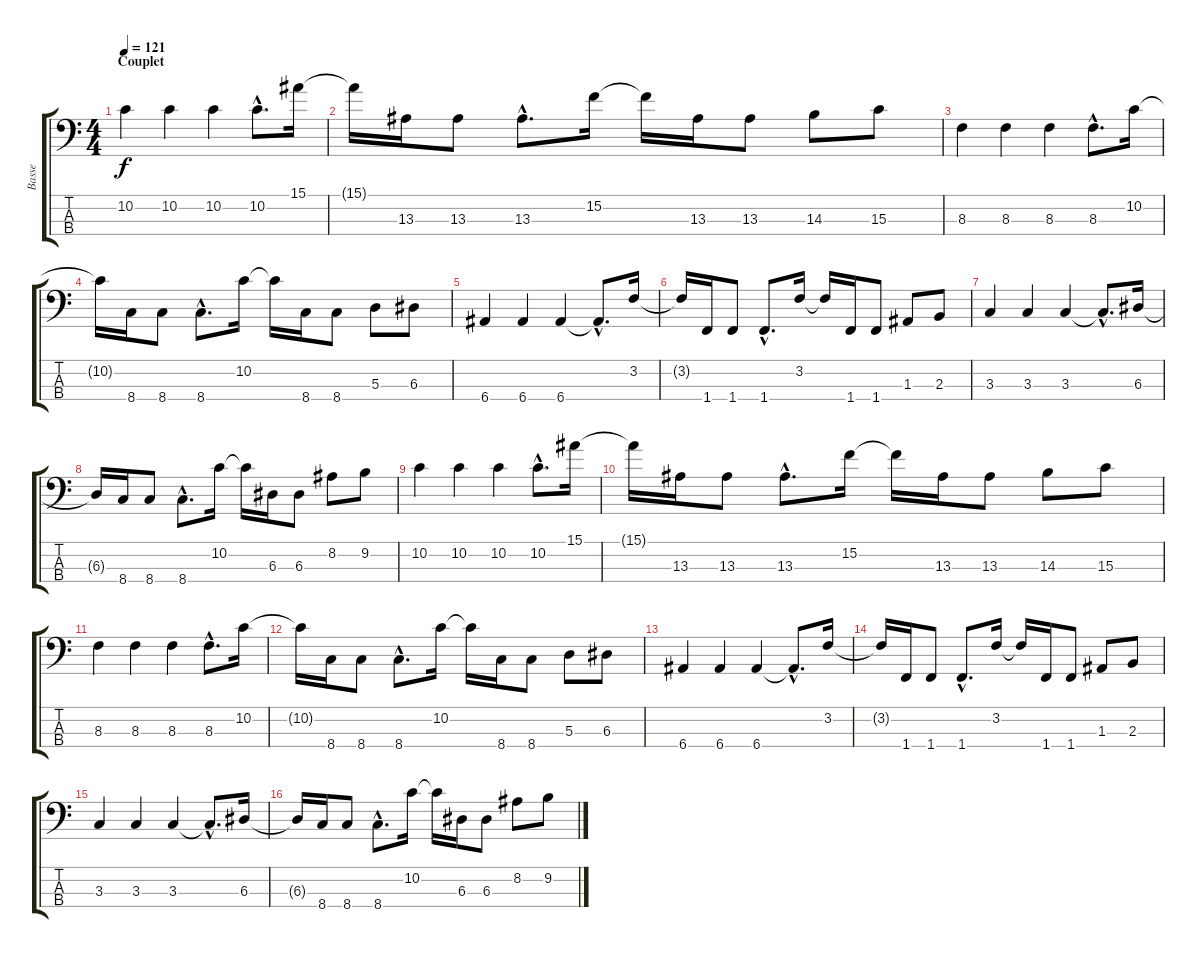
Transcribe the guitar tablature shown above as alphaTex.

\track ("Basse" "Basse") {instrument fretlessbass}
\staff {score tabs}
\tuning (G2 D2 A1 E1) {hide}
\ts (4 4)
\section ("" "Couplet")
\tempo 121
\clef f4
\ks c
10.2.4{dy f} 10.2.4 10.2.4 10.2{hac}.8{d} 15.1.16 |
15.1{t}.16 13.3.16 13.3.8 13.3{hac}.8{d} 15.2.16 15.2{t}.16 13.3.16 13.3.8 14.3.8 15.3.8 |
8.3.4 8.3.4 8.3.4 8.3{hac}.8{d} 10.2.16 |
10.2{t}.16 8.4.16 8.4.8 8.4{hac}.8{d} 10.2.16 10.2{t}.16 8.4.16 8.4.8 5.3.8 6.3.8 |
6.4.4 6.4.4 6.4.4 6.4{hac t}.8{d} 3.2.16 |
3.2{t}.16 1.4.16 1.4.8 1.4{hac}.8{d} 3.2.16 3.2{t}.16 1.4.16 1.4.8 1.3.8 2.3.8 |
3.3.4 3.3.4 3.3.4 3.3{hac t}.8{d} 6.3.16 |
6.3{t}.16 8.4.16 8.4.8 8.4{hac}.8{d} 10.2.16 10.2{t}.16 6.3.16 6.3.8 8.2.8 9.2.8 |
10.2.4 10.2.4 10.2.4 10.2{hac}.8{d} 15.1.16 |
15.1{t}.16 13.3.16 13.3.8 13.3{hac}.8{d} 15.2.16 15.2{t}.16 13.3.16 13.3.8 14.3.8 15.3.8 |
8.3.4 8.3.4 8.3.4 8.3{hac}.8{d} 10.2.16 |
10.2{t}.16 8.4.16 8.4.8 8.4{hac}.8{d} 10.2.16 10.2{t}.16 8.4.16 8.4.8 5.3.8 6.3.8 |
6.4.4 6.4.4 6.4.4 6.4{hac t}.8{d} 3.2.16 |
3.2{t}.16 1.4.16 1.4.8 1.4{hac}.8{d} 3.2.16 3.2{t}.16 1.4.16 1.4.8 1.3.8 2.3.8 |
3.3.4 3.3.4 3.3.4 3.3{hac t}.8{d} 6.3.16 |
6.3{t}.16 8.4.16 8.4.8 8.4{hac}.8{d} 10.2.16 10.2{t}.16 6.3.16 6.3.8 8.2.8 9.2.8
